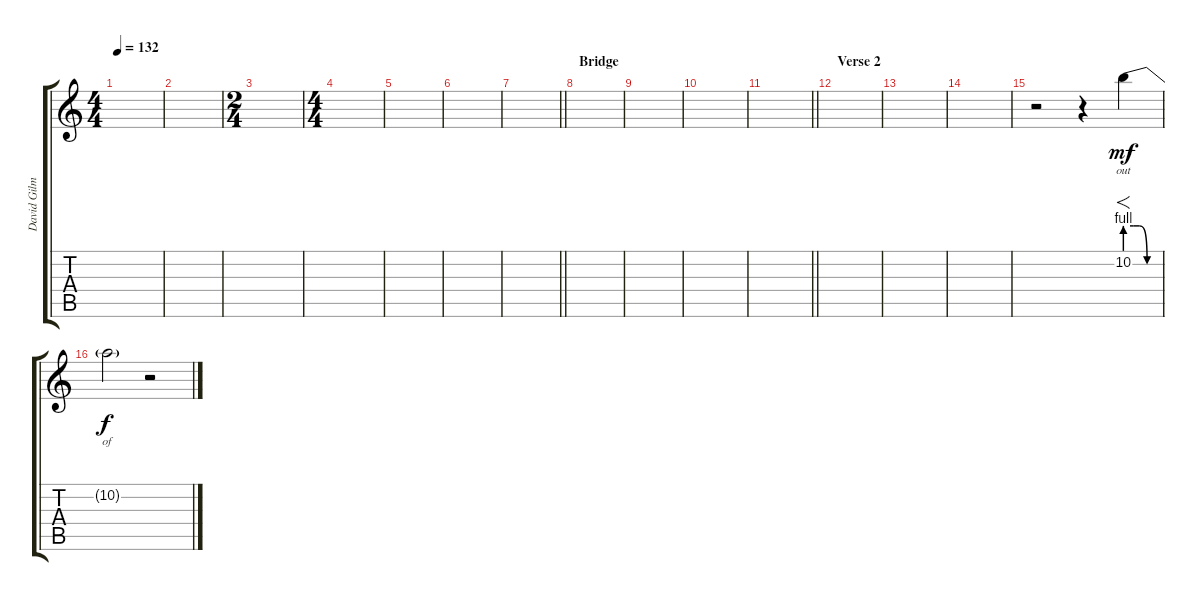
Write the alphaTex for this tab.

\track ("David Gilmour - Solo" "David Gilm") {instrument overdrivenguitar}
\staff {score tabs}
\tuning (E4 B3 G3 D3 A2 E2) {hide}
\ts (4 4)
\tempo 132
\clef g2
\ks c
|
|
\ts (2 4)
|
\ts (4 4)
|
|
|
\barLineRight lightlight
|
\section ("" "Bridge")
|
|
|
\barLineRight lightlight
|
\section ("" "Verse 2")
|
|
|
r.2 r.4 10.2{be (custom 0 4 15 4 25 4 39 0 60 0)}.4{f lyrics (0 "out") lyrics (1 "") lyrics (2 "") lyrics (3 "") lyrics (4 "") dy mf} |
10.2{t}.2{lyrics (0 "of") lyrics (1 "") lyrics (2 "") lyrics (3 "") lyrics (4 "") dy f} r.2
